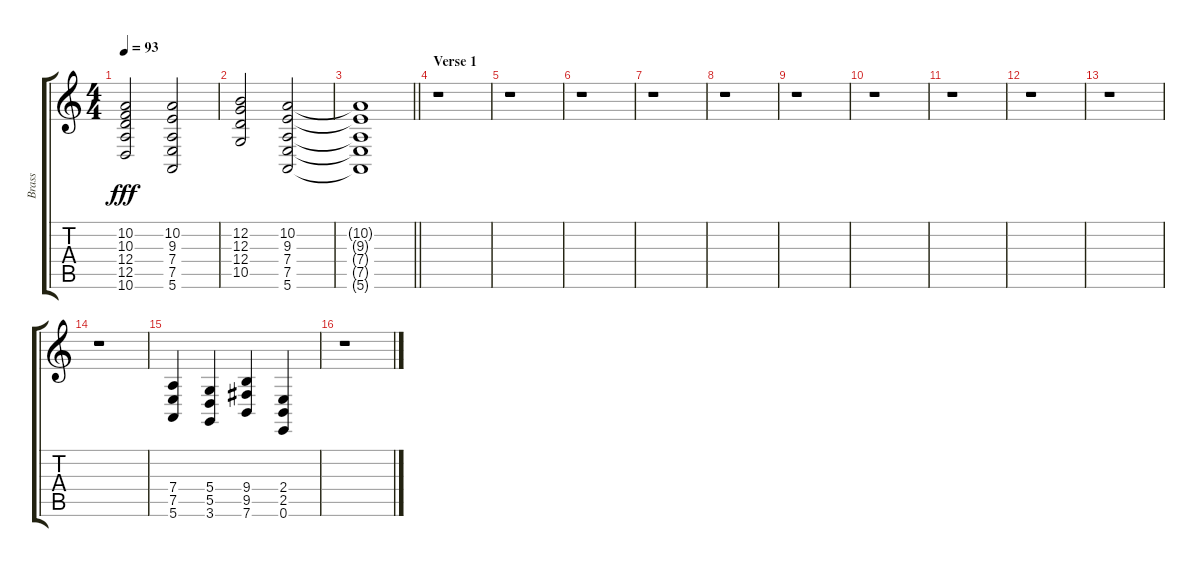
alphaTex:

\track ("Brass" "Brass") {instrument tuba}
\staff {score tabs}
\tuning (E4 B3 G3 D3 A2 E2) {hide}
\ts (4 4)
\tempo 93
\clef g2
\ks aminor
(10.2 10.3 12.4 12.5 10.6).2{dy fff} (10.2 9.3 7.4 7.5 5.6).2 |
(12.2 12.3 12.4 10.5).2 (10.2 9.3 7.4 7.5 5.6).2 |
\barLineRight lightlight
(10.2{t} 9.3{t} 7.4{t} 7.5{t} 5.6{t}).1{volume 0} |
\section ("" "Verse 1")
r.1 |
r.1 |
r.1 |
r.1 |
r.1 |
r.1 |
r.1 |
r.1 |
r.1 |
r.1 |
r.1 |
(7.4 7.5 5.6).4{volume 16} (5.4 5.5 3.6).4 (9.4 9.5 7.6).4 (2.4 2.5 0.6).4 |
r.1
